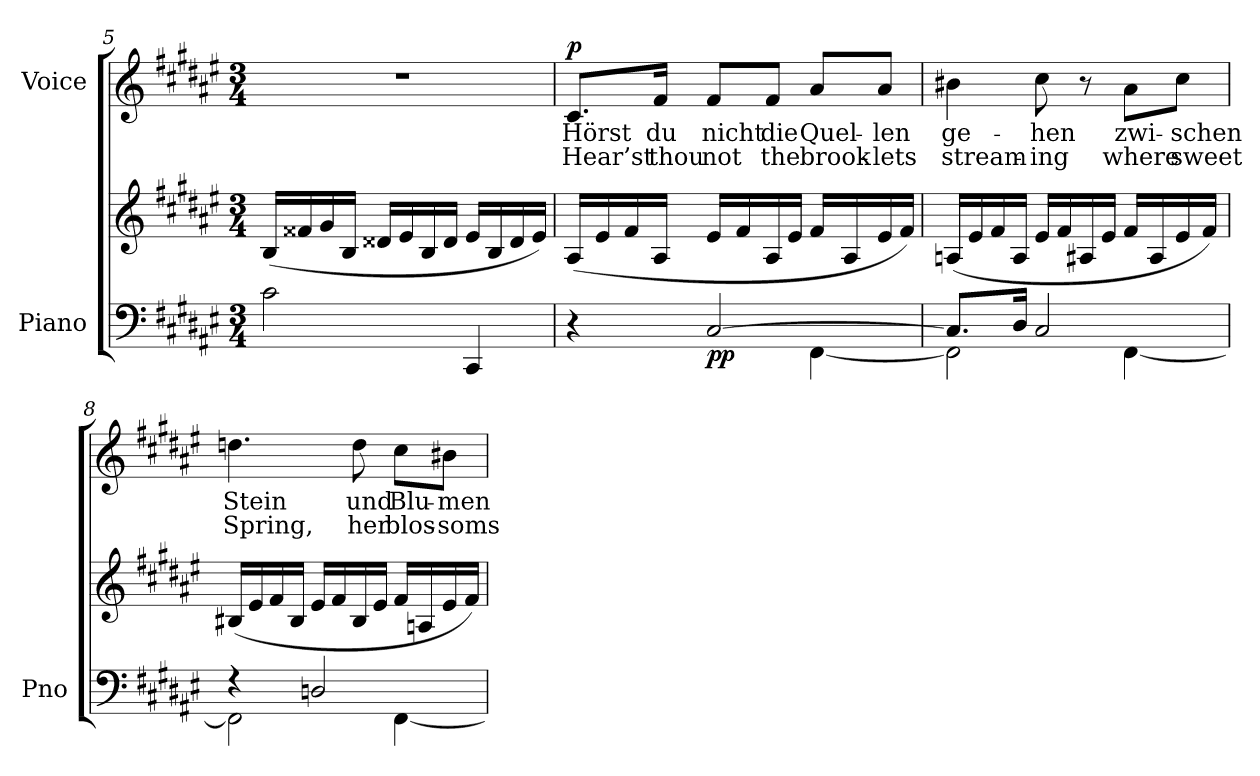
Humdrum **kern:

**kern	**kern	**dynam	**kern	**text	**text	**dynam
*part2	*part2	*part2	*part1	*part1	*part1	*part1
*staff3	*staff2	*staff2/3	*staff1	*staff1	*staff1	*staff1
*I"Piano	*	*	*I"Voice	*	*	*
*I'Pno	*	*	*	*	*	*
*clefF4	*clefG2	*	*clefG2	*	*	*
*k[f#c#g#d#a#e#]	*k[f#c#g#d#a#e#]	*	*k[f#c#g#d#a#e#]	*	*	*
*M3/4	*M3/4	*	*M3/4	*	*	*
=5	=5	=5	=5	=5	=5	=5
2c#\	(>16B/LL	.	2.r	.	.	.
.	16f##X/	.	.	.	.	.
.	16g#/	.	.	.	.	.
.	16B/JJ	.	.	.	.	.
.	16d##X/LL	.	.	.	.	.
.	16e#/	.	.	.	.	.
.	16B/	.	.	.	.	.
.	16d##/JJ	.	.	.	.	.
4CC#/	16e#/LL	.	.	.	.	.
.	16B/	.	.	.	.	.
.	16d##/	.	.	.	.	.
.	16e#/JJ)	.	.	.	.	.
=6	=6	=6	=6	=6	=6	=6
*^	*	*	*	*	*	*
!	!	!	!	!	!	!	!LO:DY:a
4r	2ryy	(>16A#/LL	.	8.c#/L	Hörst	Hear’st	p
.	.	16e#/	.	.	.	.	.
.	.	16f#/	.	.	.	.	.
.	.	16A#/JJ	.	16f#/Jk	du	thou	.
!	!	!	!LO:DY:b=2	!	!	!	!
[2C#/	.	16e#/LL	pp	8f#/L	nicht	not	.
.	.	16f#/	.	.	.	.	.
.	.	16A#/	.	8f#/J	die	the	.
.	.	16e#/JJ	.	.	.	.	.
.	[4FF#\	16f#/LL	.	8a#/L	Quel-	brook-	.
.	.	16A#/	.	.	.	.	.
.	.	16e#/	.	8a#/J	-len	-lets	.
.	.	16f#/JJ)	.	.	.	.	.
=7	=7	=7	=7	=7	=7	=7	=7
8.C#/L]	2FF#\]	(>16An/LL	.	4b#X\	ge-	stream-	.
.	.	16e#/	.	.	.	.	.
.	.	16f#/	.	.	.	.	.
16D#/Jk	.	16A/JJ	.	.	.	.	.
2C#/	.	16e#/LL	.	8cc#\	-hen	-ing	.
.	.	16f#/	.	.	.	.	.
.	.	16A#X/	.	8r	.	.	.
.	.	16e#/JJ	.	.	.	.	.
.	[4FF#\	16f#/LL	.	8a#\L	zwi-	where	.
.	.	16A#/	.	.	.	.	.
.	.	16e#/	.	8cc#\J	-schen	sweet	.
.	.	16f#/JJ)	.	.	.	.	.
=8	=8	=8	=8	=8	=8	=8	=8
4r	2FF#\]	(>16B#X/LL	.	4.ddn\	Stein	Spring,	.
.	.	16e#/	.	.	.	.	.
.	.	16f#/	.	.	.	.	.
.	.	16B#/JJ	.	.	.	.	.
2Dn/	.	16e#/LL	.	.	.	.	.
.	.	16f#/	.	.	.	.	.
.	.	16B#/	.	8dd\	und	her	.
.	.	16e#/JJ	.	.	.	.	.
.	[4FF#\	16f#/LL	.	8cc#\L	Blu-	blos-	.
.	.	16An/	.	.	.	.	.
.	.	16e#/	.	8b#X\J	-men	-soms	.
.	.	16f#/JJ)	.	.	.	.	.
*v	*v	*	*	*	*	*	*
=	=	=	=	=	=	=
*-	*-	*-	*-	*-	*-	*-
